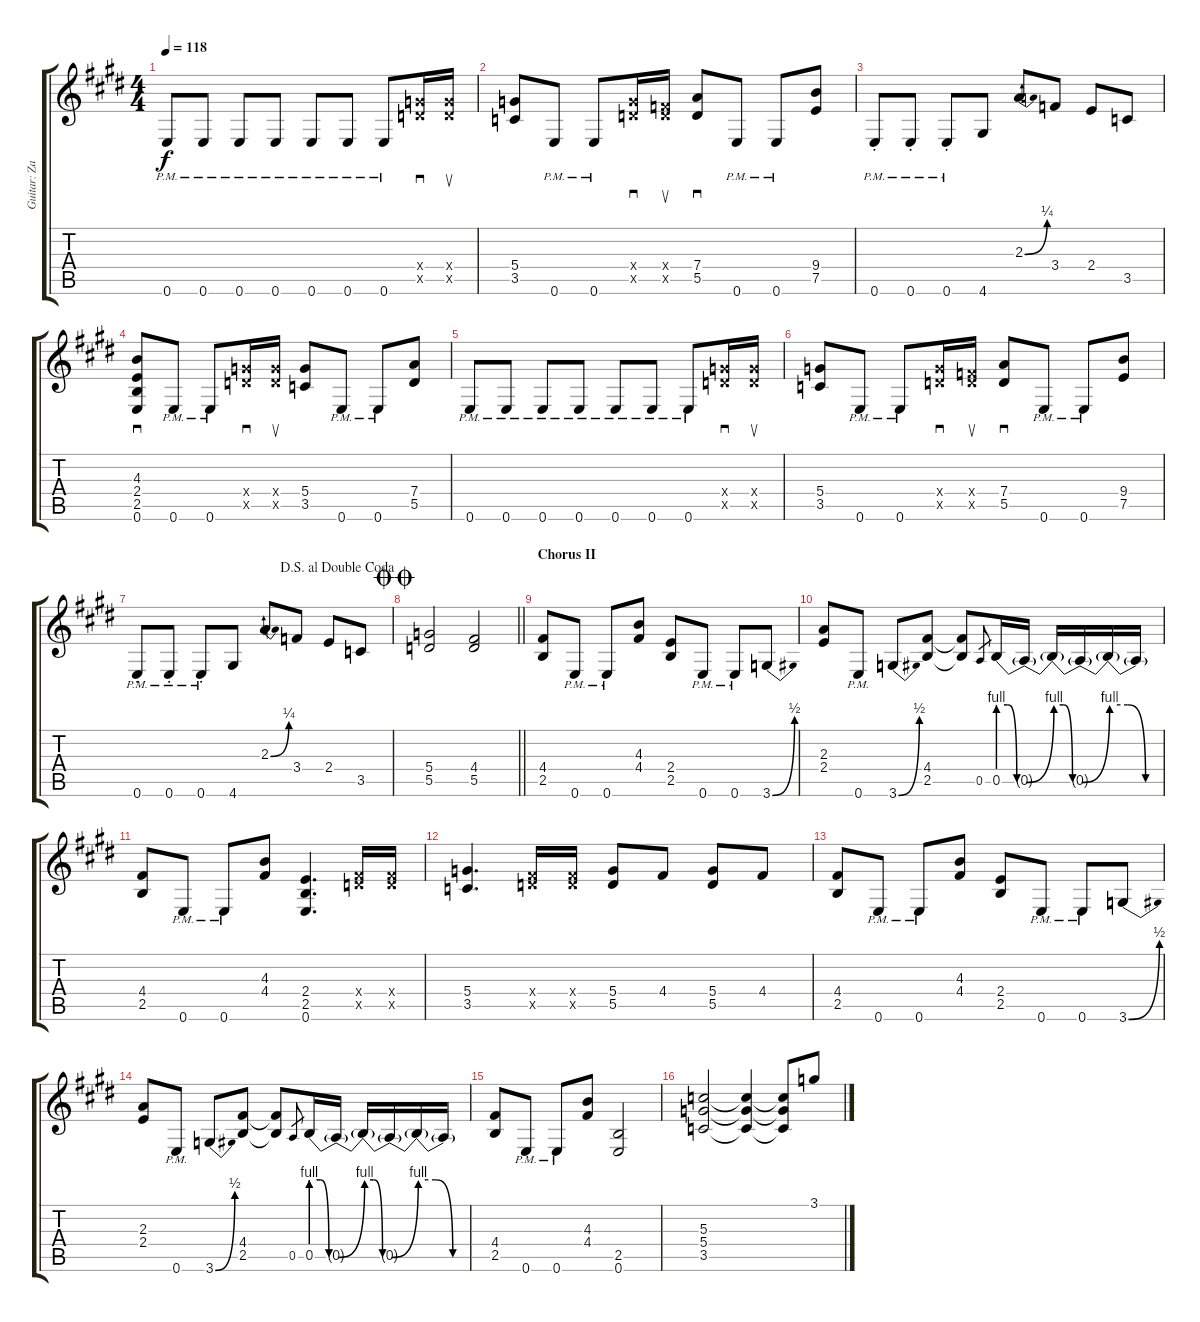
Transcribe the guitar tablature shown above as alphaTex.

\track ("Guitar: Zakk" "Guitar: Za") {instrument distortionguitar}
\staff {score tabs}
\tuning (E4 B3 G3 D3 A2 E2) {hide}
\ts (4 4)
\tempo 118
\clef g2
\ks e
0.6{pm}.8{dy f} 0.6{pm}.8 0.6{pm}.8 0.6{pm}.8 0.6{pm}.8 0.6{pm}.8 0.6{pm}.8 (5.4{x} 5.5{x}).16{sd} (5.4{x} 5.5{x}).16{su} |
(5.4 3.5).8 0.6{pm}.8 0.6{pm}.8 (5.4{x} 5.5{x}).16{sd} (3.4{x} 5.5{x}).16{su} (7.4 5.5).8{sd} 0.6{pm}.8 0.6{pm}.8 (9.4 7.5).8 |
0.6{pm st}.8 0.6{pm st}.8 0.6{pm st}.8 4.6.8 2.3{be (bend 0 0 60 1)}.8 3.4.8 2.4.8 3.5.8 |
(4.3 2.4 2.5 0.6).8{sd} 0.6{pm}.8 0.6{pm}.8 (5.4{x} 5.5{x}).16{sd} (5.4{x} 5.5{x}).16{su} (5.4 3.5).8 0.6{pm}.8 0.6{pm}.8 (7.4 5.5).8 |
0.6{pm}.8 0.6{pm}.8 0.6{pm}.8 0.6{pm}.8 0.6{pm}.8 0.6{pm}.8 0.6{pm}.8 (5.4{x} 5.5{x}).16{sd} (5.4{x} 5.5{x}).16{su} |
(5.4 3.5).8 0.6{pm}.8 0.6{pm}.8 (5.4{x} 5.5{x}).16{sd} (3.4{x} 5.5{x}).16{su} (7.4 5.5).8{sd} 0.6{pm}.8 0.6{pm}.8 (9.4 7.5).8 |
\jump dalsegnoaldoublecoda
0.6{pm st}.8 0.6{pm st}.8 0.6{pm st}.8 4.6.8 2.3{be (bend 0 0 60 1)}.8 3.4.8 2.4.8 3.5.8 |
\jump doublecoda
\barLineRight lightlight
(5.4 5.5).2 (4.4 5.5).2 |
\section ("" "Chorus II")
(4.4 2.5).8{volume 13} 0.6{pm}.8 0.6{pm}.8 (4.3 4.4).8 (2.4 2.5).8 0.6{pm}.8 0.6{pm}.8 3.6{be (bend 0 0 60 2)}.8 |
(2.3 2.4).8 0.6{pm}.8 3.6{be (bend 0 0 60 2)}.8 (4.4 2.5).8 (4.4{t} 2.5{t}).8 0.5.8{gr} 0.5{be (custom 0 4 20 4 40 0 60 0)}.16 0.5{be (bend 0 0 60 4) t}.16 0.5{be (custom 0 4 20 4 40 0 60 0) t}.16 0.5{be (bend 0 0 60 4) t}.16 0.5{be (custom 0 4 20 4 40 0 60 0) t}.16 0.5{t}.16 |
(4.4 2.5).8 0.6{pm}.8 0.6{pm}.8 (4.3 4.4).8 (2.4 2.5 0.6).4{d} (4.4{x} 5.5{x}).16 (4.4{x} 5.5{x}).16 |
(5.4 3.5).4{d} (4.4{x} 5.5{x}).16 (4.4{x} 5.5{x}).16 (5.4 5.5).8 4.4.8 (5.4 5.5).8 4.4.8 |
(4.4 2.5).8 0.6{pm}.8 0.6{pm}.8 (4.3 4.4).8 (2.4 2.5).8 0.6{pm}.8 0.6{pm}.8 3.6{be (bend 0 0 60 2)}.8 |
(2.3 2.4).8 0.6{pm}.8 3.6{be (bend 0 0 60 2)}.8 (4.4 2.5).8 (4.4{t} 2.5{t}).8 0.5.8{gr} 0.5{be (custom 0 4 20 4 40 0 60 0)}.16 0.5{be (bend 0 0 60 4) t}.16 0.5{be (custom 0 4 20 4 40 0 60 0) t}.16 0.5{be (bend 0 0 60 4) t}.16 0.5{be (custom 0 4 20 4 40 0 60 0) t}.16 0.5{t}.16 |
(4.4 2.5).8 0.6{pm}.8 0.6{pm}.8 (4.3 4.4).8 (2.5 0.6).2 |
(5.3 5.4 3.5).2 (5.3{t} 5.4{t} 3.5{t}).4 (5.3{t} 5.4{t} 3.5{t}).8 3.1.8
